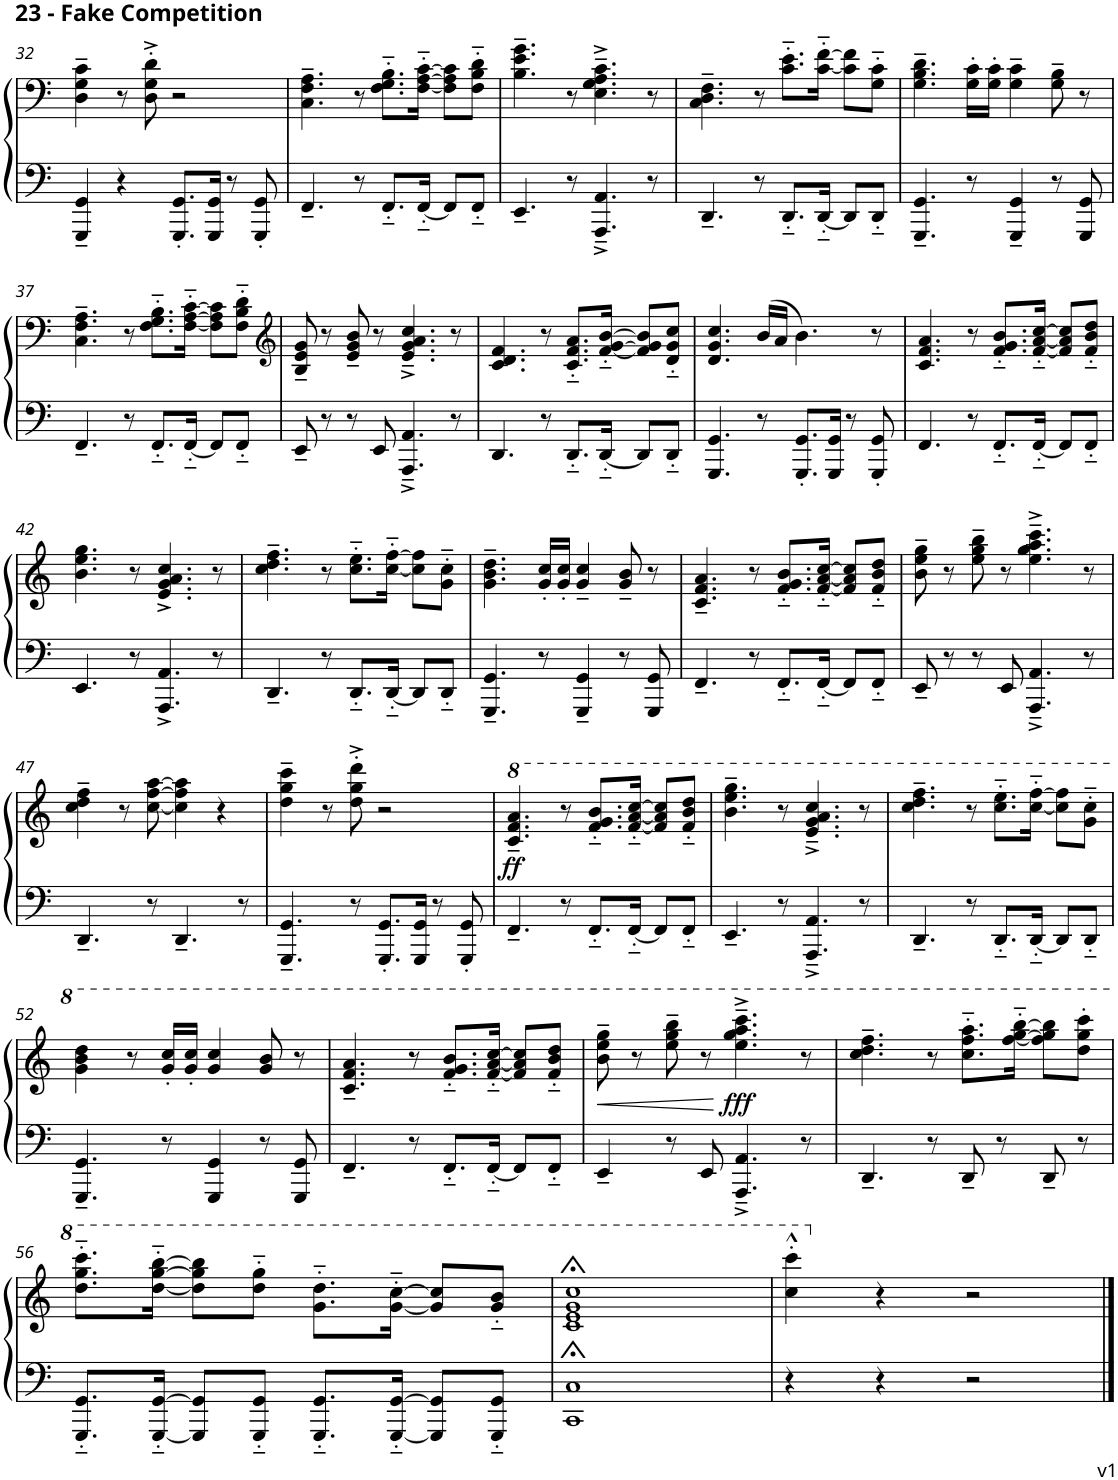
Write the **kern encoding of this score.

**kern	**kern	**dynam
*part1	*part1	*part1
*staff2	*staff1	*staff1/2
*I"Piano	*	*
*I'Pno.	*	*
!!LO:PB:g=z
*clefF4	*clefF4	*
*k[]	*k[]	*
*M4/4	*M4/4	*
=32	=32	=32
4GGG/~ 4GG/~	4D\~ 4G\~ 4c\~	.
4r	8r	.
.	8D\'^ 8G\'^ 8d\'^	.
8.GGG/' 8.GG/'L	2r	.
16GGG/ 16GG/Jk	.	.
8r	.	.
8GGG/' 8GG/'	.	.
=33	=33	=33
4.FF~/	4.C\~ 4.F\~ 4.A\~	.
8r	8r	.
8.FF'~/L	8.F\'~ 8.G\'~ 8.B\'~L	.
[16FF'~/Jk	[16F\'~ [16A\'~ [16c\'~Jk	.
8FF/L]	8F\] 8A\] 8c\]L	.
8FF'~/J	8F\'~ 8B\'~ 8d\'~J	.
=34	=34	=34
4.EE~/	4.B\~ 4.e\~ 4.g\~	.
8r	8r	.
4.AAA/~^ 4.AA/~^	4.E\~^ 4.G\~^ 4.A\~^ 4.c\~^	.
8r	8r	.
=35	=35	=35
4.DD~/	4.C\~ 4.D\~ 4.F\~	.
8r	8r	.
8.DD'~/L	8.c\'~ 8.e\'~L	.
[16DD'~/Jk	[16c\'~ [16f\'~Jk	.
8DD/L]	8c\] 8f\]L	.
8DD'~/J	8G\'~ 8c\'~J	.
=36	=36	=36
4.GGG/~ 4.GG/~	4.G\~ 4.B\~ 4.d\~	.
8r	16G\' 16c\'LL	.
.	16G\' 16c\'JJ	.
4GGG/~ 4GG/~	4G\~ 4c\~	.
8r	8G\~ 8B\~	.
8GGG/ 8GG/	8r	.
!!LO:LB:g=z
=37	=37	=37
4.FF~/	4.C\~ 4.F\~ 4.A\~	.
8r	8r	.
8.FF'~/L	8.F\'~ 8.G\'~ 8.B\'~L	.
[16FF'~/Jk	[16F\'~ [16A\'~ [16c\'~Jk	.
8FF/L]	8F\] 8A\] 8c\]L	.
8FF'~/J	8F\'~ 8B\'~ 8d\'~J	.
=38	=38	=38
*	*clefG2	*
8EE~/	8B/~ 8e/~ 8g/~	.
8r	8r	.
8r	8e/~ 8g/~ 8b/~	.
8EE/	8r	.
4.AAA/~^ 4.AA/~^	4.e/~^ 4.g/~^ 4.a/~^ 4.cc/~^	.
8r	8r	.
=39	=39	=39
4.DD/	4.c/ 4.d/ 4.f/	.
8r	8r	.
8.DD'~/L	8.c/'~ 8.f/'~ 8.a/'~L	.
[16DD'~/Jk	[16f/'~ [16g/'~ [16b/'~Jk	.
8DD/L]	8f/] 8g/] 8b/]L	.
8DD'~/J	8d/'~ 8g/'~ 8cc/'~J	.
=40	=40	=40
4.GGG/ 4.GG/	4.d/ 4.g/ 4.cc/	.
8r	(16b/LL	.
.	16a/JJ	.
8.GGG/' 8.GG/'L	4.b\)	.
16GGG/ 16GG/Jk	.	.
8r	.	.
8GGG/' 8GG/'	8r	.
=41	=41	=41
4.FF/	4.c/ 4.f/ 4.a/	.
8r	8r	.
8.FF'~/L	8.f/'~ 8.g/'~ 8.b/'~L	.
[16FF'~/Jk	[16f/'~ [16a/'~ [16cc/'~Jk	.
8FF/L]	8f/] 8a/] 8cc/]L	.
8FF'~/J	8f/'~ 8b/'~ 8dd/'~J	.
!!LO:LB:g=z
=42	=42	=42
4.EE/	4.b\ 4.ee\ 4.gg\	.
8r	8r	.
4.AAA/^ 4.AA/^	4.e/^ 4.g/^ 4.a/^ 4.cc/^	.
8r	8r	.
=43	=43	=43
4.DD~/	4.cc\~ 4.dd\~ 4.ff\~	.
8r	8r	.
8.DD'~/L	8.cc\'~ 8.ee\'~L	.
[16DD'~/Jk	[16cc\'~ [16ff\'~Jk	.
8DD/L]	8cc\] 8ff\]L	.
8DD'~/J	8g\'~ 8cc\'~J	.
=44	=44	=44
4.GGG/~ 4.GG/~	4.g\~ 4.b\~ 4.dd\~	.
8r	16g/' 16cc/'LL	.
.	16g/' 16cc/'JJ	.
4GGG/~ 4GG/~	4g/~ 4cc/~	.
8r	8g/~ 8b/~	.
8GGG/ 8GG/	8r	.
=45	=45	=45
4.FF~/	4.c/~ 4.f/~ 4.a/~	.
8r	8r	.
8.FF'~/L	8.f/'~ 8.g/'~ 8.b/'~L	.
[16FF'~/Jk	[16f/'~ [16a/'~ [16cc/'~Jk	.
8FF/L]	8f/] 8a/] 8cc/]L	.
8FF'~/J	8f/'~ 8b/'~ 8dd/'~J	.
=46	=46	=46
8EE~/	8b\~ 8ee\~ 8gg\~	.
8r	8r	.
8r	8ee\~ 8gg\~ 8bb\~	.
8EE/	8r	.
4.AAA/~^ 4.AA/~^	4.ee\~^ 4.gg\~^ 4.aa\~^ 4.ccc\~^	.
8r	8r	.
!!LO:LB:g=z
=47	=47	=47
4.DD~/	4cc\~ 4dd\~ 4ff\~	.
.	8r	.
8r	[8cc\ [8ff\ [8aa\	.
4.DD~/	4cc\] 4ff\] 4aa\]	.
.	4r	.
8r	.	.
=48	=48	=48
4.GGG/~ 4.GG/~	4dd\~ 4gg\~ 4ccc\~	.
.	8r	.
8r	8dd\'^ 8gg\'^ 8ddd\'^	.
8.GGG/' 8.GG/'L	2r	.
16GGG/ 16GG/Jk	.	.
8r	.	.
8GGG/' 8GG/'	.	.
=49	=49	=49
*	*8va	*
!	!	!LO:DY:b
4.FF~/	4.cc/~ 4.ff/~ 4.aa/~	ff
8r	8r	.
8.FF'~/L	8.ff/'~ 8.gg/'~ 8.bb/'~L	.
[16FF'~/Jk	[16ff/'~ [16aa/'~ [16ccc/'~Jk	.
8FF/L]	8ff/] 8aa/] 8ccc/]L	.
8FF'~/J	8ff/'~ 8bb/'~ 8ddd/'~J	.
=50	=50	=50
4.EE~/	4.bb\~ 4.eee\~ 4.ggg\~	.
8r	8r	.
4.AAA/~^ 4.AA/~^	4.ee/~^ 4.gg/~^ 4.aa/~^ 4.ccc/~^	.
8r	8r	.
=51	=51	=51
4.DD~/	4.ccc\~ 4.ddd\~ 4.fff\~	.
8r	8r	.
8.DD'~/L	8.ccc\'~ 8.eee\'~L	.
[16DD'~/Jk	[16ccc\'~ [16fff\'~Jk	.
8DD/L]	8ccc\] 8fff\]L	.
8DD'~/J	8gg\'~ 8ccc\'~J	.
!!LO:LB:g=z
=52	=52	=52
4.GGG/~ 4.GG/~	4gg\ 4bb\ 4ddd\	.
.	8r	.
8r	16gg/' 16ccc/'LL	.
.	16gg/' 16ccc/'JJ	.
4GGG/ 4GG/	4gg/ 4ccc/	.
8r	8gg/ 8bb/	.
8GGG/ 8GG/	8r	.
=53	=53	=53
4.FF~/	4.cc/~ 4.ff/~ 4.aa/~	.
8r	8r	.
8.FF'~/L	8.ff/'~ 8.gg/'~ 8.bb/'~L	.
[16FF'~/Jk	[16ff/'~ [16aa/'~ [16ccc/'~Jk	.
8FF/L]	8ff/] 8aa/] 8ccc/]L	.
8FF'~/J	8ff/'~ 8bb/'~ 8ddd/'~J	.
=54	=54	=54
!	!	!LO:HP:b
4EE~/	8bb\~ 8eee\~ 8ggg\~	<
.	8r	.
8r	8eee\~ 8ggg\~ 8bbb\~	.
8EE/	8r	.
!	!	!LO:DY:n=1:b
4.AAA/~^ 4.AA/~^	4.eee\~^ 4.ggg\~^ 4.aaa\~^ 4.cccc\~^	[ fff
8r	8r	.
=55	=55	=55
4.DD~/	4.ccc\~ 4.ddd\~ 4.fff\~	.
8r	8r	.
8DD~/	8.ccc\'~ 8.fff\'~ 8.aaa\'~L	.
8r	.	.
.	[16fff\'~ [16ggg\'~ [16bbb\'~Jk	.
8DD~/	8fff\] 8ggg\] 8bbb\]L	.
8r	8ddd\' 8ggg\' 8cccc\'J	.
!!LO:LB:g=z
=56	=56	=56
8.GGG/'~ 8.GG/'~L	8.ddd\'~ 8.ggg\'~ 8.cccc\'~L	.
[16GGG/'~ [16GG/'~Jk	[16ddd\'~ [16ggg\'~ [16bbb\'~Jk	.
8GGG/] 8GG/]L	8ddd\] 8ggg\] 8bbb\]L	.
8GGG/'~ 8GG/'~J	8ddd\'~ 8ggg\'~J	.
8.GGG/'~ 8.GG/'~L	8.gg\'~ 8.ddd\'~L	.
[16GGG/'~ [16GG/'~Jk	[16gg\'~ [16ccc\'~Jk	.
8GGG/] 8GG/]L	8gg/] 8ccc/]L	.
8GGG/'~ 8GG/'~J	8gg/'~ 8bb/'~J	.
=57	=57	=57
1CC;< 1C;<	1cc;< 1ee;< 1gg;< 1ccc;<	.
=58	=58	=58
4r	4ccc\'^^ 4cccc\'^^	.
*	*X8va	*
4r	4r	.
2r	2r	.
==	==	==
*-	*-	*-
